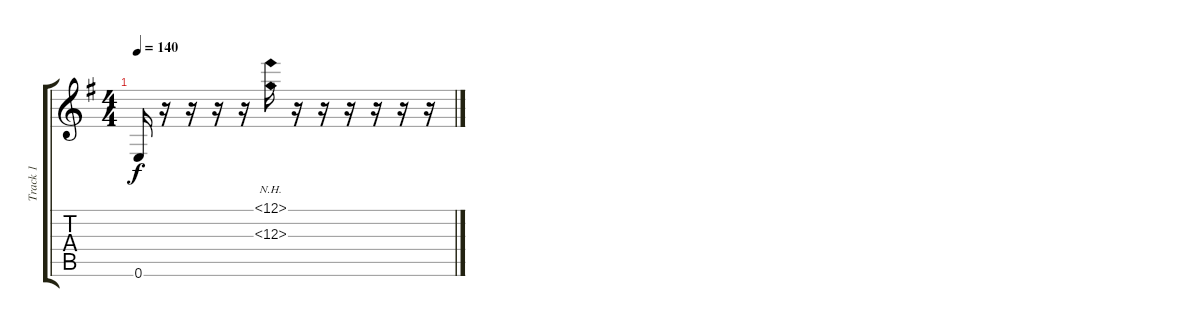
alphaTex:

\track ("Track 1" "Track 1") {instrument acousticguitarnylon}
\staff {score tabs}
\tuning (E4 B3 G3 D3 A2 E2) {hide}
\ts (4 4)
\tempo 140
\clef g2
\ks eminor
0.6.16{dy f} r.16 r.16 r.16 r.16 (12.1{nh} 12.3{nh}).16 r.16 r.16 r.16 r.16 r.16 r.16
